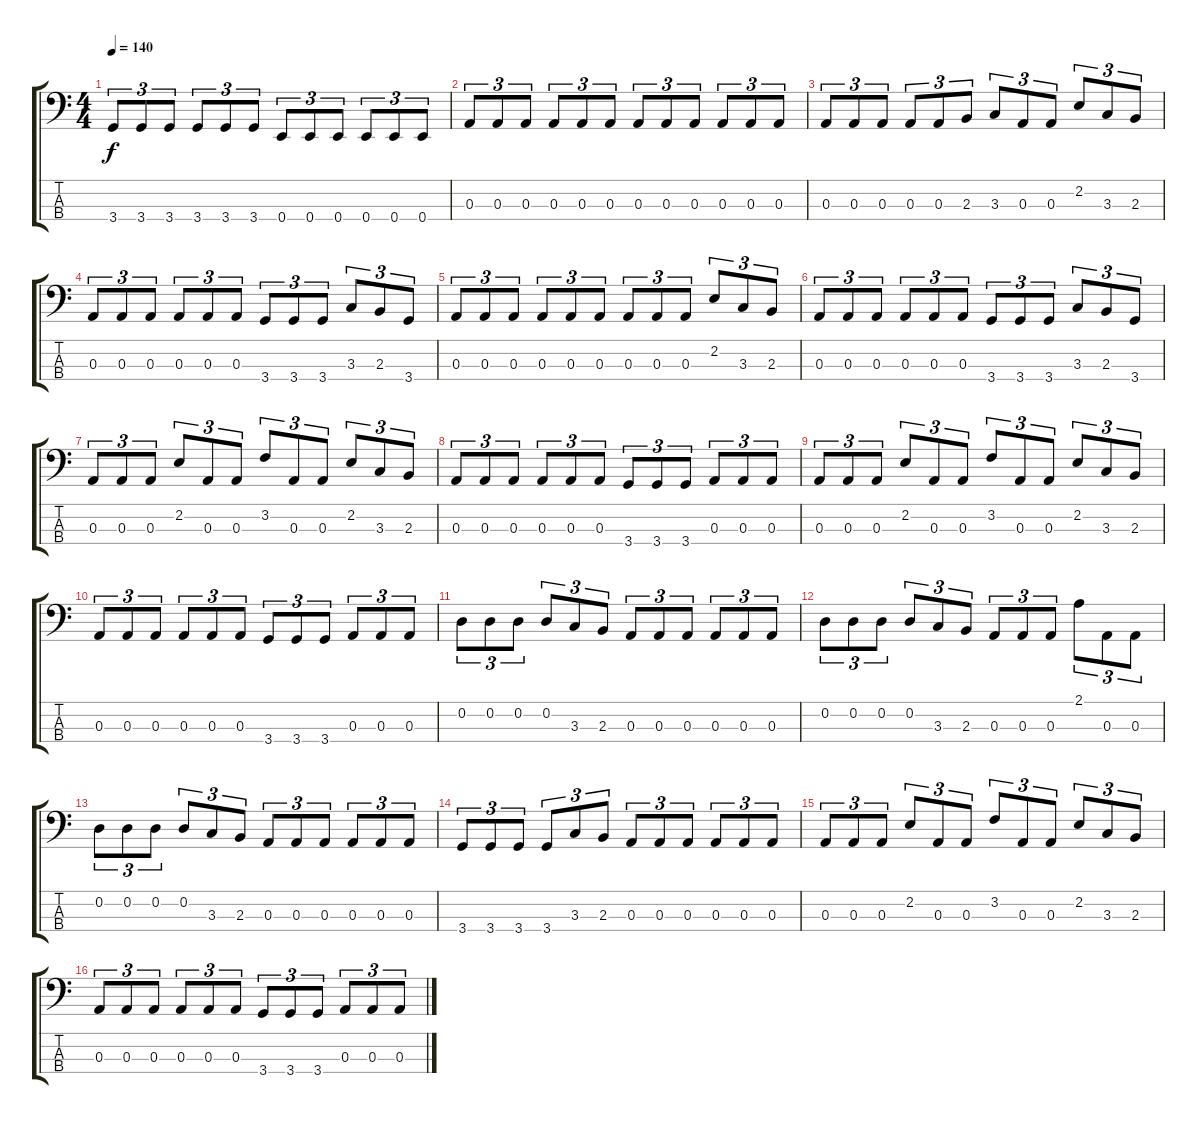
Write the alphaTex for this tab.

\track "" {instrument electricbassfinger}
\staff {score tabs}
\tuning (G2 D2 A1 E1) {hide}
\ts (4 4)
\tempo 140
\clef f4
\ks c
3.4.8{tu (3 2) dy f} 3.4.8{tu (3 2)} 3.4.8{tu (3 2)} 3.4.8{tu (3 2)} 3.4.8{tu (3 2)} 3.4.8{tu (3 2)} 0.4.8{tu (3 2)} 0.4.8{tu (3 2)} 0.4.8{tu (3 2)} 0.4.8{tu (3 2)} 0.4.8{tu (3 2)} 0.4.8{tu (3 2)} |
0.3.8{tu (3 2)} 0.3.8{tu (3 2)} 0.3.8{tu (3 2)} 0.3.8{tu (3 2)} 0.3.8{tu (3 2)} 0.3.8{tu (3 2)} 0.3.8{tu (3 2)} 0.3.8{tu (3 2)} 0.3.8{tu (3 2)} 0.3.8{tu (3 2)} 0.3.8{tu (3 2)} 0.3.8{tu (3 2)} |
0.3.8{tu (3 2)} 0.3.8{tu (3 2)} 0.3.8{tu (3 2)} 0.3.8{tu (3 2)} 0.3.8{tu (3 2)} 2.3.8{tu (3 2)} 3.3.8{tu (3 2)} 0.3.8{tu (3 2)} 0.3.8{tu (3 2)} 2.2.8{tu (3 2)} 3.3.8{tu (3 2)} 2.3.8{tu (3 2)} |
0.3.8{tu (3 2)} 0.3.8{tu (3 2)} 0.3.8{tu (3 2)} 0.3.8{tu (3 2)} 0.3.8{tu (3 2)} 0.3.8{tu (3 2)} 3.4.8{tu (3 2)} 3.4.8{tu (3 2)} 3.4.8{tu (3 2)} 3.3.8{tu (3 2)} 2.3.8{tu (3 2)} 3.4.8{tu (3 2)} |
0.3.8{tu (3 2)} 0.3.8{tu (3 2)} 0.3.8{tu (3 2)} 0.3.8{tu (3 2)} 0.3.8{tu (3 2)} 0.3.8{tu (3 2)} 0.3.8{tu (3 2)} 0.3.8{tu (3 2)} 0.3.8{tu (3 2)} 2.2.8{tu (3 2)} 3.3.8{tu (3 2)} 2.3.8{tu (3 2)} |
0.3.8{tu (3 2)} 0.3.8{tu (3 2)} 0.3.8{tu (3 2)} 0.3.8{tu (3 2)} 0.3.8{tu (3 2)} 0.3.8{tu (3 2)} 3.4.8{tu (3 2)} 3.4.8{tu (3 2)} 3.4.8{tu (3 2)} 3.3.8{tu (3 2)} 2.3.8{tu (3 2)} 3.4.8{tu (3 2)} |
0.3.8{tu (3 2)} 0.3.8{tu (3 2)} 0.3.8{tu (3 2)} 2.2.8{tu (3 2)} 0.3.8{tu (3 2)} 0.3.8{tu (3 2)} 3.2.8{tu (3 2)} 0.3.8{tu (3 2)} 0.3.8{tu (3 2)} 2.2.8{tu (3 2)} 3.3.8{tu (3 2)} 2.3.8{tu (3 2)} |
0.3.8{tu (3 2)} 0.3.8{tu (3 2)} 0.3.8{tu (3 2)} 0.3.8{tu (3 2)} 0.3.8{tu (3 2)} 0.3.8{tu (3 2)} 3.4.8{tu (3 2)} 3.4.8{tu (3 2)} 3.4.8{tu (3 2)} 0.3.8{tu (3 2)} 0.3.8{tu (3 2)} 0.3.8{tu (3 2)} |
0.3.8{tu (3 2)} 0.3.8{tu (3 2)} 0.3.8{tu (3 2)} 2.2.8{tu (3 2)} 0.3.8{tu (3 2)} 0.3.8{tu (3 2)} 3.2.8{tu (3 2)} 0.3.8{tu (3 2)} 0.3.8{tu (3 2)} 2.2.8{tu (3 2)} 3.3.8{tu (3 2)} 2.3.8{tu (3 2)} |
0.3.8{tu (3 2)} 0.3.8{tu (3 2)} 0.3.8{tu (3 2)} 0.3.8{tu (3 2)} 0.3.8{tu (3 2)} 0.3.8{tu (3 2)} 3.4.8{tu (3 2)} 3.4.8{tu (3 2)} 3.4.8{tu (3 2)} 0.3.8{tu (3 2)} 0.3.8{tu (3 2)} 0.3.8{tu (3 2)} |
0.2.8{tu (3 2)} 0.2.8{tu (3 2)} 0.2.8{tu (3 2)} 0.2.8{tu (3 2)} 3.3.8{tu (3 2)} 2.3.8{tu (3 2)} 0.3.8{tu (3 2)} 0.3.8{tu (3 2)} 0.3.8{tu (3 2)} 0.3.8{tu (3 2)} 0.3.8{tu (3 2)} 0.3.8{tu (3 2)} |
0.2.8{tu (3 2)} 0.2.8{tu (3 2)} 0.2.8{tu (3 2)} 0.2.8{tu (3 2)} 3.3.8{tu (3 2)} 2.3.8{tu (3 2)} 0.3.8{tu (3 2)} 0.3.8{tu (3 2)} 0.3.8{tu (3 2)} 2.1.8{tu (3 2)} 0.3.8{tu (3 2)} 0.3.8{tu (3 2)} |
0.2.8{tu (3 2)} 0.2.8{tu (3 2)} 0.2.8{tu (3 2)} 0.2.8{tu (3 2)} 3.3.8{tu (3 2)} 2.3.8{tu (3 2)} 0.3.8{tu (3 2)} 0.3.8{tu (3 2)} 0.3.8{tu (3 2)} 0.3.8{tu (3 2)} 0.3.8{tu (3 2)} 0.3.8{tu (3 2)} |
3.4.8{tu (3 2)} 3.4.8{tu (3 2)} 3.4.8{tu (3 2)} 3.4.8{tu (3 2)} 3.3.8{tu (3 2)} 2.3.8{tu (3 2)} 0.3.8{tu (3 2)} 0.3.8{tu (3 2)} 0.3.8{tu (3 2)} 0.3.8{tu (3 2)} 0.3.8{tu (3 2)} 0.3.8{tu (3 2)} |
0.3.8{tu (3 2)} 0.3.8{tu (3 2)} 0.3.8{tu (3 2)} 2.2.8{tu (3 2)} 0.3.8{tu (3 2)} 0.3.8{tu (3 2)} 3.2.8{tu (3 2)} 0.3.8{tu (3 2)} 0.3.8{tu (3 2)} 2.2.8{tu (3 2)} 3.3.8{tu (3 2)} 2.3.8{tu (3 2)} |
0.3.8{tu (3 2)} 0.3.8{tu (3 2)} 0.3.8{tu (3 2)} 0.3.8{tu (3 2)} 0.3.8{tu (3 2)} 0.3.8{tu (3 2)} 3.4.8{tu (3 2)} 3.4.8{tu (3 2)} 3.4.8{tu (3 2)} 0.3.8{tu (3 2)} 0.3.8{tu (3 2)} 0.3.8{tu (3 2)}
